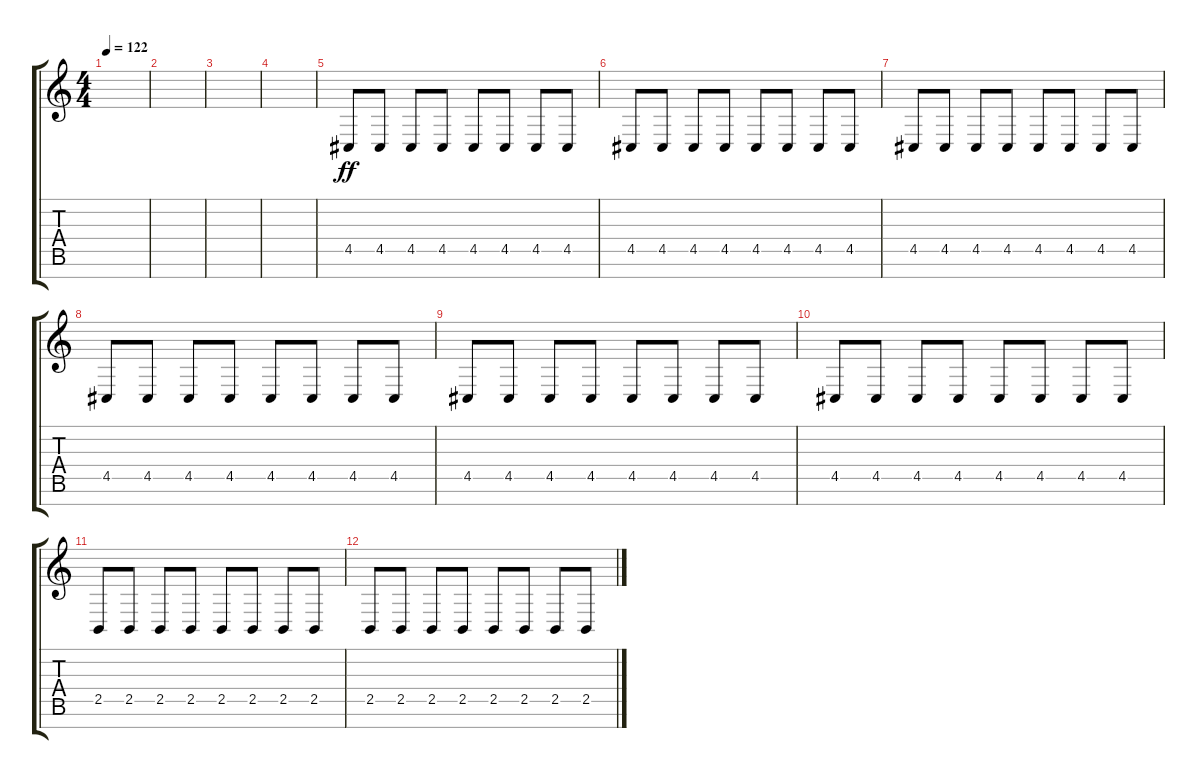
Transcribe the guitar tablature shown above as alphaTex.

\track "" {mute instrument fx3crystal}
\staff {score tabs}
\tuning (E4 B3 G3 D3 A2 E2 B1) {hide}
\ts (4 4)
\tempo 122
\clef g2
\ks c
|
|
|
|
4.5.8{dy ff} 4.5.8 4.5.8 4.5.8 4.5.8 4.5.8 4.5.8 4.5.8 |
4.5.8 4.5.8 4.5.8 4.5.8 4.5.8 4.5.8 4.5.8 4.5.8 |
4.5.8 4.5.8 4.5.8 4.5.8 4.5.8 4.5.8 4.5.8 4.5.8 |
4.5.8 4.5.8 4.5.8 4.5.8 4.5.8 4.5.8 4.5.8 4.5.8 |
4.5.8 4.5.8 4.5.8 4.5.8 4.5.8 4.5.8 4.5.8 4.5.8 |
4.5.8 4.5.8 4.5.8 4.5.8 4.5.8 4.5.8 4.5.8 4.5.8 |
2.5.8 2.5.8 2.5.8 2.5.8 2.5.8 2.5.8 2.5.8 2.5.8 |
2.5.8 2.5.8 2.5.8 2.5.8 2.5.8 2.5.8 2.5.8 2.5.8
